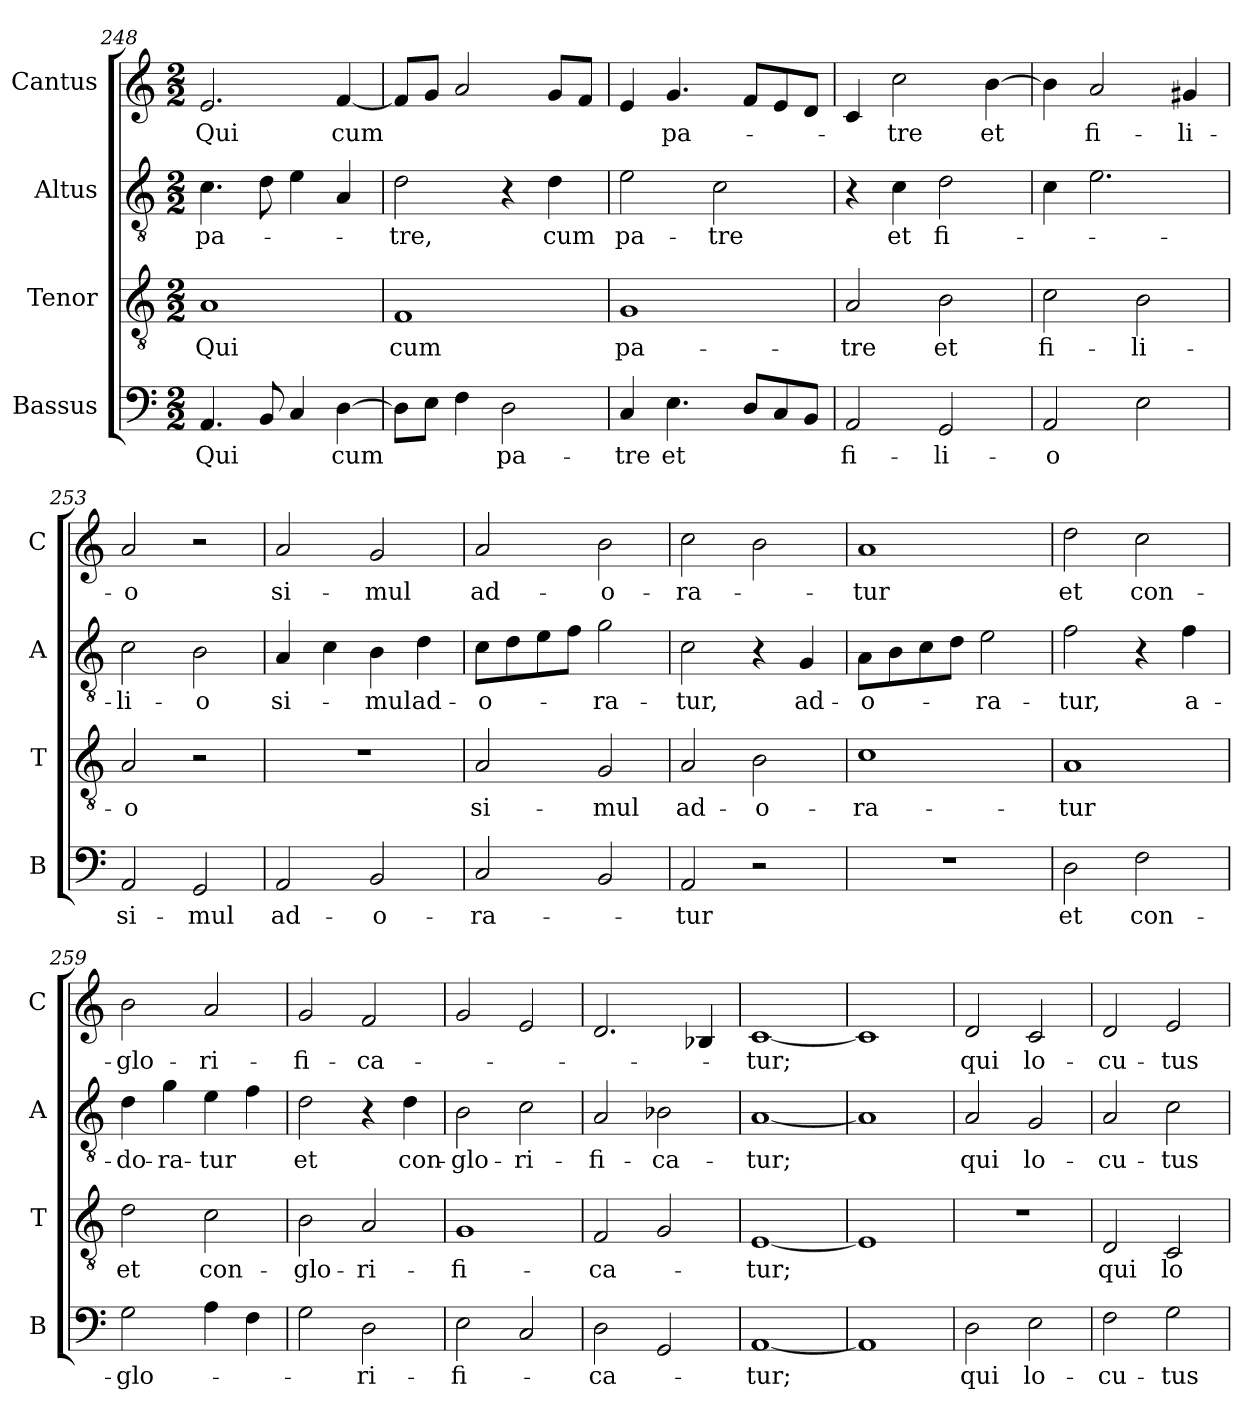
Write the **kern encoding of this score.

**kern	**text	**kern	**text	**kern	**text	**kern	**text
*part4	*part4	*part3	*part3	*part2	*part2	*part1	*part1
*staff4	*staff4	*staff3	*staff3	*staff2	*staff2	*staff1	*staff1
*I"Bassus	*	*I"Tenor	*	*I"Altus	*	*I"Cantus	*
*I'B	*	*I'T	*	*I'A	*	*I'C	*
*clefF4	*	*clefGv2	*	*clefGv2	*	*clefG2	*
*k[]	*	*k[]	*	*k[]	*	*k[]	*
*M2/2	*	*M2/2	*	*M2/2	*	*M2/2	*
=248	=248	=248	=248	=248	=248	=248	=248
4.AA	Qui	1A	Qui	4.c	pa-	2.e	Qui
8BB	.	.	.	8d	.	.	.
4C	.	.	.	4e	.	.	.
[4D	cum	.	.	4A	.	[4f	cum
=249	=249	=249	=249	=249	=249	=249	=249
8DL]	.	1F	cum	2d	-tre,	8fL]	.
8EJ	.	.	.	.	.	8gJ	.
4F	.	.	.	.	.	2a	.
2D	pa-	.	.	4r	.	.	.
!	!	!	!	!	!LO:LY:i	!	!
.	.	.	.	4d	cum	8gL	.
.	.	.	.	.	.	8fJ	.
=250	=250	=250	=250	=250	=250	=250	=250
!	!	!	!	!	!LO:LY:i	!	!
4C	-tre	1G	pa-	2e	pa-	4e	.
!	!LO:LY:i	!	!	!	!	!	!
4.E	et	.	.	.	.	4.g	pa-
!	!	!	!	!	!LO:LY:i	!	!
.	.	.	.	2c	-tre	.	.
8DL	.	.	.	.	.	8fL	.
8C	.	.	.	.	.	8e	.
8BBJ	.	.	.	.	.	8dJ	.
=251	=251	=251	=251	=251	=251	=251	=251
!	!LO:LY:i	!	!	!	!	!	!
2AA	fi-	2A	-tre	4r	.	4c	.
!	!	!	!	!	!LO:LY:i	!	!
.	.	.	.	4c	et	2cc	-tre
!	!LO:LY:i	!	!LO:LY:i	!	!LO:LY:i	!	!
2GG	-li-	2B	et	2d	fi-	.	.
.	.	.	.	.	.	[4b	et
=252	=252	=252	=252	=252	=252	=252	=252
!	!LO:LY:i	!	!LO:LY:i	!	!	!	!
2AA	-o	2c	fi-	4c	.	4b]	.
.	.	.	.	2.e	.	2a	fi-
!	!	!	!LO:LY:i	!	!	!	!
2E	.	2B	-li-	.	.	.	.
.	.	.	.	.	.	4g#X	-li-
=253	=253	=253	=253	=253	=253	=253	=253
!	!	!	!LO:LY:i	!	!LO:LY:i	!	!
2AA	si-	2A	-o	2c	-li-	2a	-o
!	!	!	!	!	!LO:LY:i	!	!
2GG	-mul	2r	.	2B	-o	2r	.
=254	=254	=254	=254	=254	=254	=254	=254
!	!LO:LY:i	!	!	!	!	!	!
2AA	ad-	1r	.	4A	si-	2a	si-
.	.	.	.	4c	.	.	.
!	!LO:LY:i	!	!	!	!	!	!
2BB	-o-	.	.	4B	-mul	2g	-mul
!	!	!	!	!	!LO:LY:i	!	!
.	.	.	.	4d	ad-	.	.
=255	=255	=255	=255	=255	=255	=255	=255
!	!LO:LY:i	!	!LO:LY:i	!	!LO:LY:i	!	!
2C	-ra-	2A	si-	8cL	-o-	2a	ad-
.	.	.	.	8d	.	.	.
.	.	.	.	8e	.	.	.
.	.	.	.	8fJ	.	.	.
!	!	!	!LO:LY:i	!	!LO:LY:i	!	!
2BB	.	2G	-mul	2g	-ra-	2b	-o-
=256	=256	=256	=256	=256	=256	=256	=256
!	!LO:LY:i	!	!LO:LY:i	!	!LO:LY:i	!	!
2AA	-tur	2A	ad-	2c	-tur,	2cc	-ra-
!	!	!	!LO:LY:i	!	!	!	!
2r	.	2B	-o-	4r	.	2b	.
!	!	!	!	!	!LO:LY:i	!	!
.	.	.	.	4G	ad-	.	.
=257	=257	=257	=257	=257	=257	=257	=257
!	!	!	!LO:LY:i	!	!LO:LY:i	!	!
1r	.	1c	-ra-	8AL	-o-	1a	-tur
.	.	.	.	8B	.	.	.
.	.	.	.	8c	.	.	.
.	.	.	.	8dJ	.	.	.
!	!	!	!	!	!LO:LY:i	!	!
.	.	.	.	2e	-ra-	.	.
=258	=258	=258	=258	=258	=258	=258	=258
!	!LO:LY:i	!	!LO:LY:i	!	!LO:LY:i	!	!
2D	et	1A	-tur	2f	-tur,	2dd	et
!	!LO:LY:i	!	!	!	!	!	!
2F	con-	.	.	4r	.	2cc	con-
!	!	!	!	!	!LO:LY:i	!	!
.	.	.	.	4f	a-	.	.
=259	=259	=259	=259	=259	=259	=259	=259
!	!LO:LY:i	!	!	!	!LO:LY:i	!	!
2G	-glo-	2d	et	4d	-do-	2b	-glo-
!	!	!	!	!	!LO:LY:i	!	!
.	.	.	.	4g	-ra-	.	.
!	!	!	!	!	!LO:LY:i	!	!
4A	.	2c	con-	4e	-tur	2a	-ri-
4F	.	.	.	4f	.	.	.
=260	=260	=260	=260	=260	=260	=260	=260
!	!	!	!	!	!LO:LY:i	!	!
2G	.	2B	-glo-	2d	et	2g	-fi-
!	!LO:LY:i	!	!	!	!	!	!
2D	-ri-	2A	-ri-	4r	.	2f	-ca-
!	!	!	!	!	!LO:LY:i	!	!
.	.	.	.	4d	con-	.	.
=261	=261	=261	=261	=261	=261	=261	=261
!	!LO:LY:i	!	!	!	!LO:LY:i	!	!
2E	-fi-	1G	-fi-	2B	-glo-	2g	.
!	!	!	!	!	!LO:LY:i	!	!
2C	.	.	.	2c	-ri-	2e	.
=262	=262	=262	=262	=262	=262	=262	=262
!	!LO:LY:i	!	!	!	!LO:LY:i	!	!
2D	-ca-	2F	-ca-	2A	-fi-	2.d	.
!	!	!	!	!	!LO:LY:i	!	!
2GG	.	2G	.	2B-X	-ca-	.	.
.	.	.	.	.	.	4B-i	.
=263	=263	=263	=263	=263	=263	=263	=263
!	!LO:LY:i	!	!	!	!LO:LY:i	!	!
[1AA	-tur;	[1E	-tur;	[1A	-tur;	[1c	-tur;
=264	=264	=264	=264	=264	=264	=264	=264
1AA]	.	1E]	.	1A]	.	1c]	.
=265	=265	=265	=265	=265	=265	=265	=265
2D	qui	1r	.	2A	qui	2d	qui
2E	lo-	.	.	2G	lo-	2c	lo-
=266	=266	=266	=266	=266	=266	=266	=266
2F	-cu-	2D	qui	2A	-cu-	2d	-cu-
2G	-tus	2C	lo-	2c	-tus	2e	-tus
=	=	=	=	=	=	=	=
*-	*-	*-	*-	*-	*-	*-	*-
